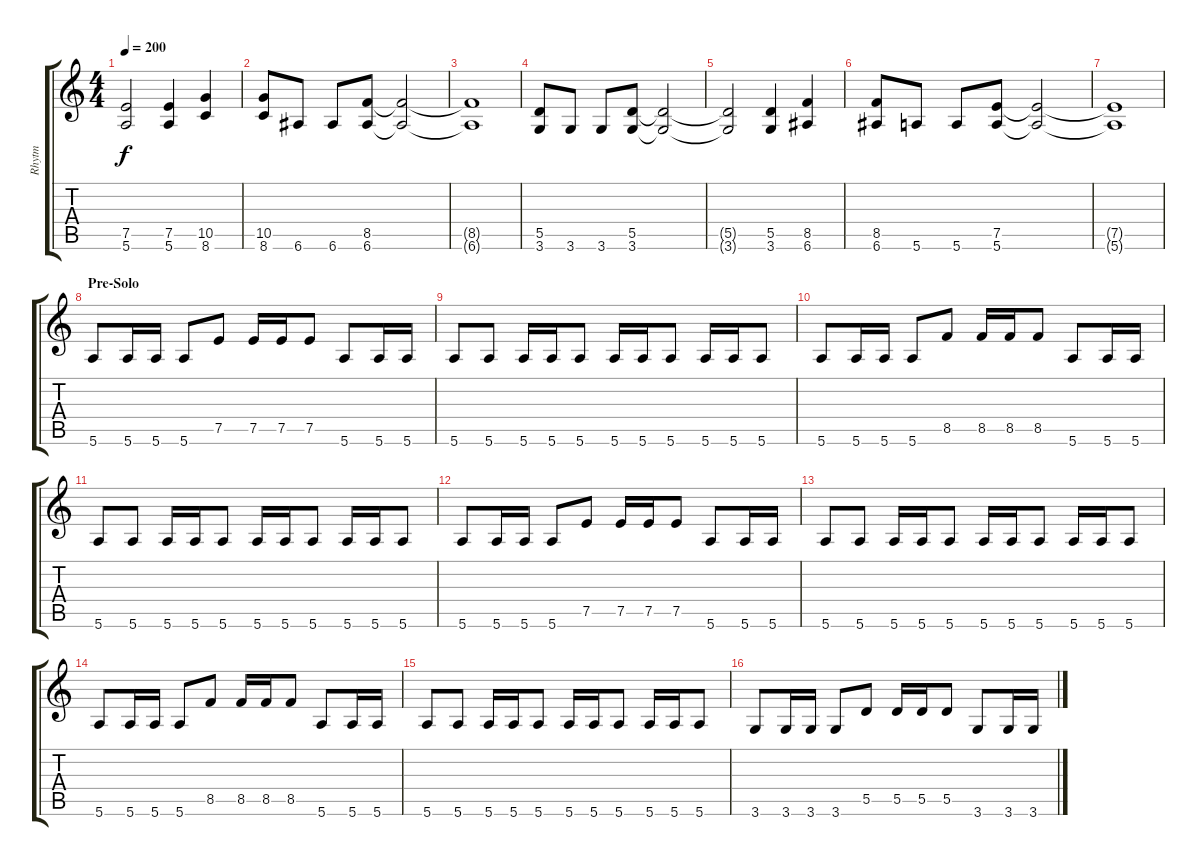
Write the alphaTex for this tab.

\track ("Rhytm " "Rhytm ") {instrument overdrivenguitar}
\staff {score tabs}
\tuning (E4 B3 G3 D3 A2 E2) {hide}
\ts (4 4)
\tempo 200
\clef g2
\ks c
(7.5{t} 5.6{t}).2{dy f} (7.5 5.6).4 (10.5 8.6).4 |
(10.5 8.6).8 6.6.8 6.6.8 (8.5 6.6).8 (8.5{t} 6.6{t}).2 |
(8.5{t} 6.6{t}).1 |
(5.5 3.6).8 3.6.8 3.6.8 (5.5 3.6).8 (5.5{t} 3.6{t}).2 |
(5.5{t} 3.6{t}).2 (5.5 3.6).4 (8.5 6.6).4 |
(8.5 6.6).8 5.6.8 5.6.8 (7.5 5.6).8 (7.5{t} 5.6{t}).2 |
(7.5{t} 5.6{t}).1 |
\section ("" "Pre-Solo")
5.6.8 5.6.16 5.6.16 5.6.8 7.5.8 7.5.16 7.5.16 7.5.8 5.6.8 5.6.16 5.6.16 |
5.6.8 5.6.8 5.6.16 5.6.16 5.6.8 5.6.16 5.6.16 5.6.8 5.6.16 5.6.16 5.6.8 |
5.6.8 5.6.16 5.6.16 5.6.8 8.5.8 8.5.16 8.5.16 8.5.8 5.6.8 5.6.16 5.6.16 |
5.6.8 5.6.8 5.6.16 5.6.16 5.6.8 5.6.16 5.6.16 5.6.8 5.6.16 5.6.16 5.6.8 |
5.6.8 5.6.16 5.6.16 5.6.8 7.5.8 7.5.16 7.5.16 7.5.8 5.6.8 5.6.16 5.6.16 |
5.6.8 5.6.8 5.6.16 5.6.16 5.6.8 5.6.16 5.6.16 5.6.8 5.6.16 5.6.16 5.6.8 |
5.6.8 5.6.16 5.6.16 5.6.8 8.5.8 8.5.16 8.5.16 8.5.8 5.6.8 5.6.16 5.6.16 |
5.6.8 5.6.8 5.6.16 5.6.16 5.6.8 5.6.16 5.6.16 5.6.8 5.6.16 5.6.16 5.6.8 |
3.6.8 3.6.16 3.6.16 3.6.8 5.5.8 5.5.16 5.5.16 5.5.8 3.6.8 3.6.16 3.6.16
